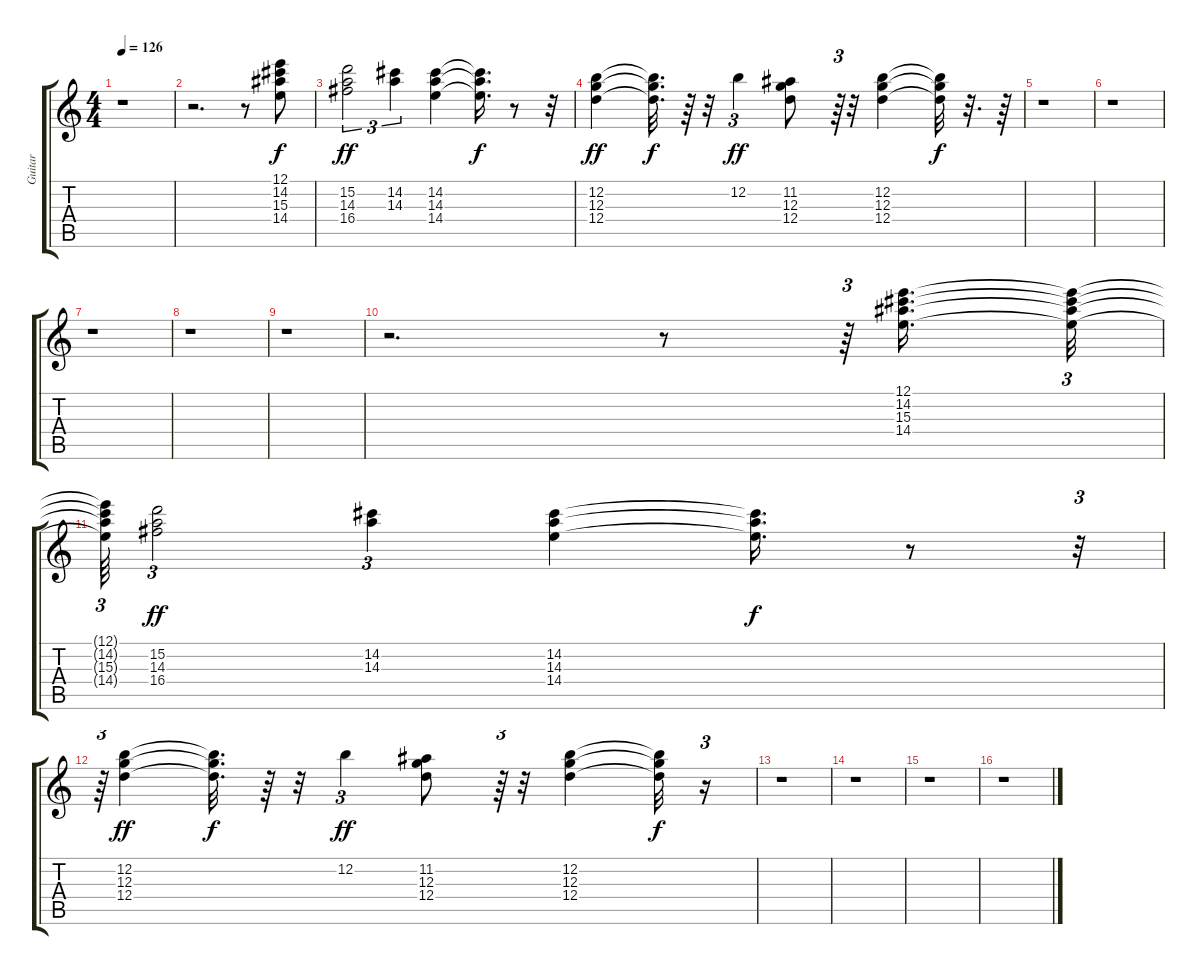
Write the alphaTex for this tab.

\track ("Guitar " "Guitar ") {instrument electricguitarclean}
\staff {score tabs}
\tuning (E4 B3 G3 D3 A2 E2) {hide}
\ts (4 4)
\tempo 126
\clef g2
\ks c
r.1{dy f} |
r.2{d} r.8 (12.1 14.2 15.3 14.4).8 |
(15.2 14.3 16.4).2{tu (3 2) dy ff} (14.2 14.3).4{tu (3 2)} (14.2 14.3 14.4).4 (14.2{t} 14.3{t} 14.4{t}).16{d dy f} r.8 r.32 |
(12.2 12.3 12.4).4{dy ff} (12.2{t} 12.3{t} 12.4{t}).32{d dy f} r.64 r.32 12.2.4{tu (3 2) dy ff} (11.2 12.3 12.4).8 r.64{tu (3 2)} r.32 (12.2 12.3 12.4).4 (12.2{t} 12.3{t} 12.4{t}).32{dy f} r.32{d} r.64 |
r.1 |
r.1 |
r.1 |
r.1 |
r.1 |
r.2{d} r.8 r.64{tu (3 2)} (12.1 14.2 15.3 14.4).16{d} (12.1{t} 14.2{t} 15.3{t} 14.4{t}).32{tu (3 2)} |
(12.1{t} 14.2{t} 15.3{t} 14.4{t}).64{tu (3 2)} (15.2 14.3 16.4).2{tu (3 2) dy ff} (14.2 14.3).4{tu (3 2)} (14.2 14.3 14.4).4 (14.2{t} 14.3{t} 14.4{t}).16{d dy f} r.8 r.32{tu (3 2)} |
r.64{tu (3 2)} (12.2 12.3 12.4).4{dy ff} (12.2{t} 12.3{t} 12.4{t}).32{d dy f} r.64 r.32 12.2.4{tu (3 2) dy ff} (11.2 12.3 12.4).8 r.64{tu (3 2)} r.32 (12.2 12.3 12.4).4 (12.2{t} 12.3{t} 12.4{t}).32{dy f} r.16{tu (3 2)} |
r.1 |
r.1 |
r.1 |
r.1
